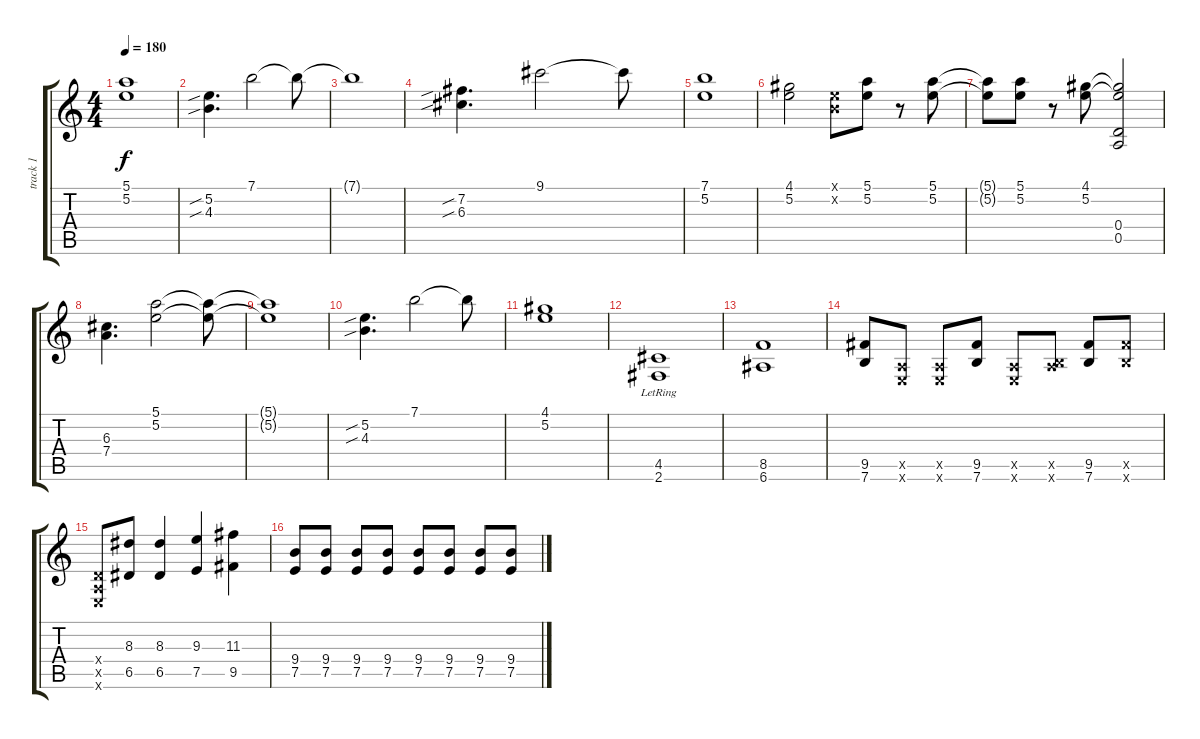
\track ("track 1" "track 1") {instrument overdrivenguitar}
\staff {score tabs}
\tuning (E4 B3 G3 D3 A2 E2) {hide}
\ts (4 4)
\tempo 180
\clef g2
\ks c
(5.1{t} 5.2{t}).1{dy f} |
(5.2{sib} 4.3{sib}).4{d} 7.1.2 7.1{t}.8 |
7.1{t}.1 |
(7.2{sib} 6.3{sib}).4{d} 9.1.2 9.1{t}.8 |
(7.1 5.2).1 |
(4.1 5.2).2 (0.1{x} 0.2{x}).8 (5.1 5.2).8 r.8 (5.1 5.2).8 |
(5.1{t} 5.2{t}).8 (5.1 5.2).8 r.8 (4.1 5.2).8 (4.1{t} 5.2{t} 0.4 0.5).2 |
(6.3 7.4).4{d} (5.1 5.2).2 (5.1{t} 5.2{t}).8 |
(5.1{t} 5.2{t}).1 |
(5.2{sib} 4.3{sib}).4{d} 7.1.2 7.1{t}.8 |
(4.1 5.2).1 |
(4.5{lr} 2.6{lr}).1 |
(8.5 6.6).1 |
(9.5 7.6).8 (0.5{x} 0.6{x}).8 (0.5{x} 0.6{x}).8 (9.5 7.6).8 (0.5{x} 0.6{x}).8 (0.5{x} 7.6{x}).8 (9.5 7.6).8 (9.5{x} 7.6{x}).8 |
(0.4{x} 0.5{x} 0.6{x}).8 (8.3 6.5).8 (8.3 6.5).4 (9.3 7.5).4 (11.3 9.5).4 |
(9.4 7.5).8 (9.4 7.5).8 (9.4 7.5).8 (9.4 7.5).8 (9.4 7.5).8 (9.4 7.5).8 (9.4 7.5).8 (9.4 7.5).8
